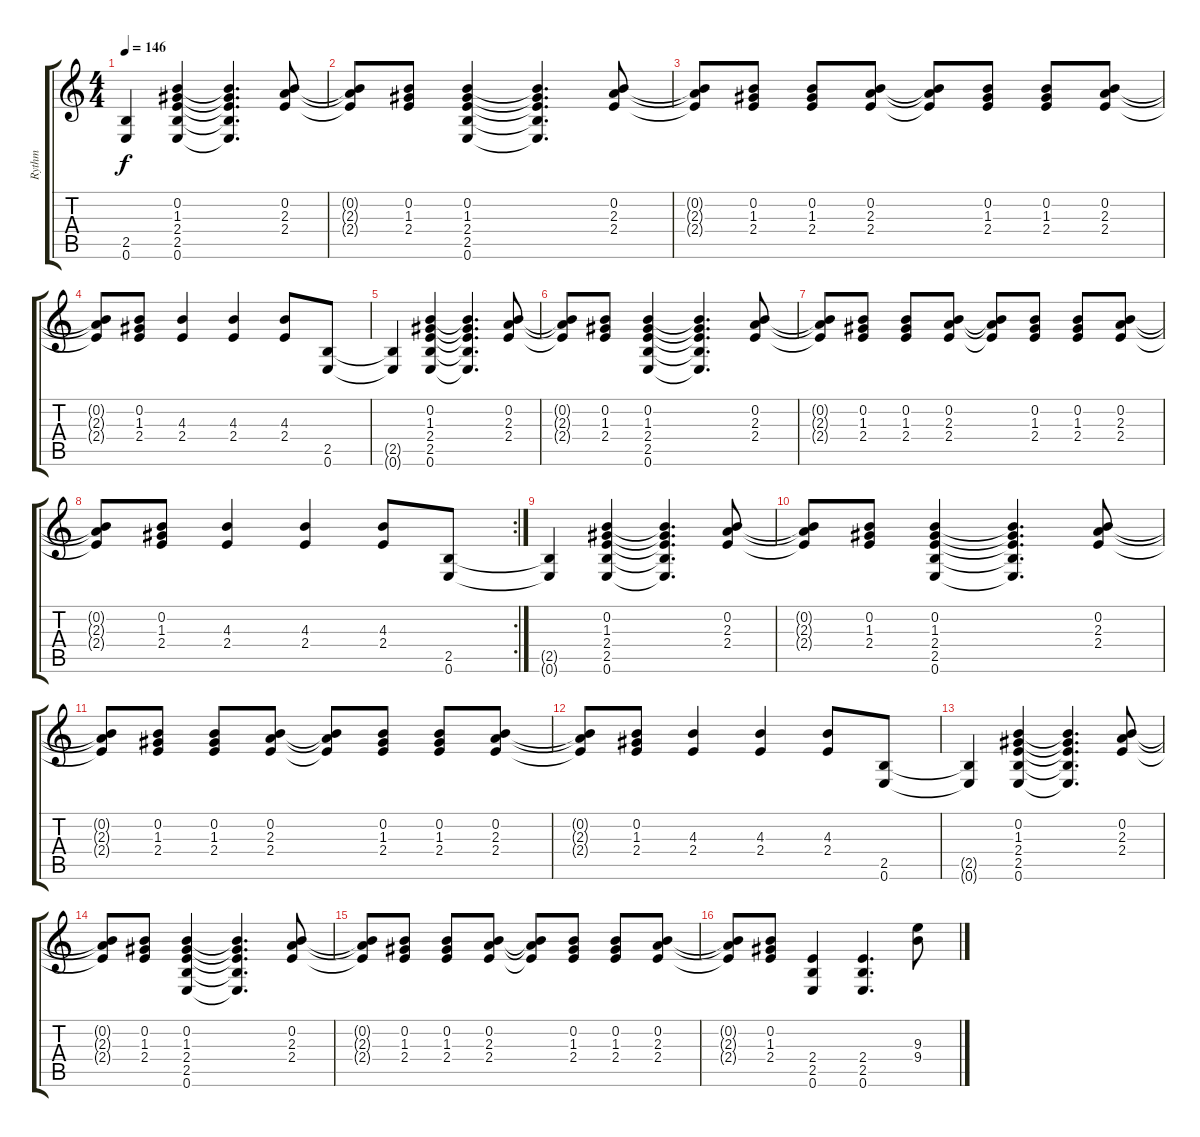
\track ("Rythm" "Rythm") {instrument overdrivenguitar}
\staff {score tabs}
\tuning (E4 B3 G3 D3 A2 E2) {hide}
\ts (4 4)
\tempo 146
\clef g2
\ks c
(2.5{t} 0.6{t}).4{dy f} (0.2 1.3 2.4 2.5 0.6).4 (0.2{t} 1.3{t} 2.4{t} 2.5{t} 0.6{t}).4{d} (0.2 2.3 2.4).8 |
(0.2{t} 2.3{t} 2.4{t}).8 (0.2 1.3 2.4).8 (0.2 1.3 2.4 2.5 0.6).4 (0.2{t} 1.3{t} 2.4{t} 2.5{t} 0.6{t}).4{d} (0.2 2.3 2.4).8 |
(0.2{t} 2.3{t} 2.4{t}).8 (0.2 1.3 2.4).8 (0.2 1.3 2.4).8 (0.2 2.3 2.4).8 (0.2{t} 2.3{t} 2.4{t}).8 (0.2 1.3 2.4).8 (0.2 1.3 2.4).8 (0.2 2.3 2.4).8 |
(0.2{t} 2.3{t} 2.4{t}).8 (0.2 1.3 2.4).8 (4.3 2.4).4 (4.3 2.4).4 (4.3 2.4).8 (2.5 0.6).8 |
(2.5{t} 0.6{t}).4 (0.2 1.3 2.4 2.5 0.6).4 (0.2{t} 1.3{t} 2.4{t} 2.5{t} 0.6{t}).4{d} (0.2 2.3 2.4).8 |
(0.2{t} 2.3{t} 2.4{t}).8 (0.2 1.3 2.4).8 (0.2 1.3 2.4 2.5 0.6).4 (0.2{t} 1.3{t} 2.4{t} 2.5{t} 0.6{t}).4{d} (0.2 2.3 2.4).8 |
(0.2{t} 2.3{t} 2.4{t}).8 (0.2 1.3 2.4).8 (0.2 1.3 2.4).8 (0.2 2.3 2.4).8 (0.2{t} 2.3{t} 2.4{t}).8 (0.2 1.3 2.4).8 (0.2 1.3 2.4).8 (0.2 2.3 2.4).8 |
\rc 2
(0.2{t} 2.3{t} 2.4{t}).8 (0.2 1.3 2.4).8 (4.3 2.4).4 (4.3 2.4).4 (4.3 2.4).8 (2.5 0.6).8 |
(2.5{t} 0.6{t}).4 (0.2 1.3 2.4 2.5 0.6).4 (0.2{t} 1.3{t} 2.4{t} 2.5{t} 0.6{t}).4{d} (0.2 2.3 2.4).8 |
(0.2{t} 2.3{t} 2.4{t}).8 (0.2 1.3 2.4).8 (0.2 1.3 2.4 2.5 0.6).4 (0.2{t} 1.3{t} 2.4{t} 2.5{t} 0.6{t}).4{d} (0.2 2.3 2.4).8 |
(0.2{t} 2.3{t} 2.4{t}).8 (0.2 1.3 2.4).8 (0.2 1.3 2.4).8 (0.2 2.3 2.4).8 (0.2{t} 2.3{t} 2.4{t}).8 (0.2 1.3 2.4).8 (0.2 1.3 2.4).8 (0.2 2.3 2.4).8 |
(0.2{t} 2.3{t} 2.4{t}).8 (0.2 1.3 2.4).8 (4.3 2.4).4 (4.3 2.4).4 (4.3 2.4).8 (2.5 0.6).8 |
(2.5{t} 0.6{t}).4 (0.2 1.3 2.4 2.5 0.6).4 (0.2{t} 1.3{t} 2.4{t} 2.5{t} 0.6{t}).4{d} (0.2 2.3 2.4).8 |
(0.2{t} 2.3{t} 2.4{t}).8 (0.2 1.3 2.4).8 (0.2 1.3 2.4 2.5 0.6).4 (0.2{t} 1.3{t} 2.4{t} 2.5{t} 0.6{t}).4{d} (0.2 2.3 2.4).8 |
(0.2{t} 2.3{t} 2.4{t}).8 (0.2 1.3 2.4).8 (0.2 1.3 2.4).8 (0.2 2.3 2.4).8 (0.2{t} 2.3{t} 2.4{t}).8 (0.2 1.3 2.4).8 (0.2 1.3 2.4).8 (0.2 2.3 2.4).8 |
(0.2{t} 2.3{t} 2.4{t}).8 (0.2 1.3 2.4).8 (2.4 2.5 0.6).4 (2.4 2.5 0.6).4{d} (9.3 9.4).8
